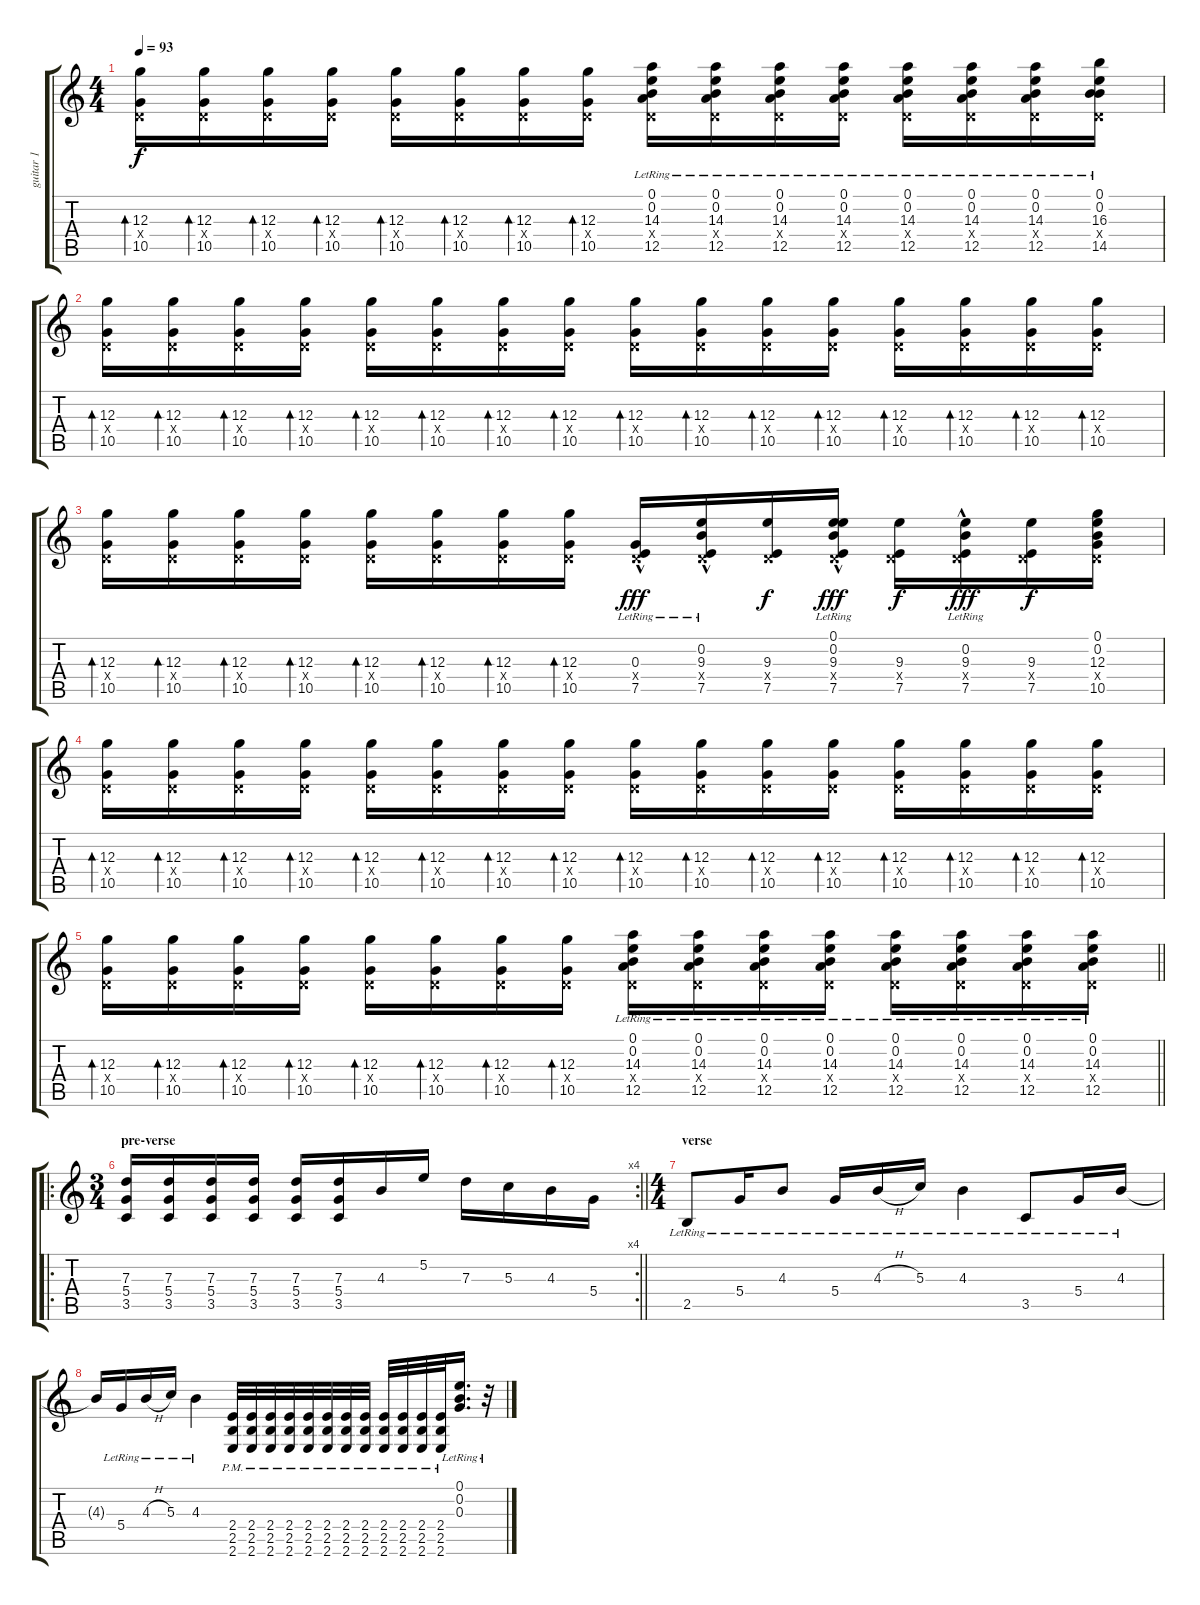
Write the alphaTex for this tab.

\track ("guitar 1" "guitar 1") {instrument distortionguitar}
\staff {score tabs}
\tuning (E4 B3 G3 D3 A2 D2) {hide}
\ts (4 4)
\tempo 93
\clef g2
\ks c
(12.3 0.4{x} 10.5).16{bd 60 dy f} (12.3 0.4{x} 10.5).16{bd 60} (12.3 0.4{x} 10.5).16{bd 60} (12.3 0.4{x} 10.5).16{bd 60} (12.3 0.4{x} 10.5).16{bd 60} (12.3 0.4{x} 10.5).16{bd 60} (12.3 0.4{x} 10.5).16{bd 60} (12.3 0.4{x} 10.5).16{bd 60} (0.1{lr} 0.2{lr} 14.3 0.4{x} 12.5).16 (0.1{lr} 0.2{lr} 14.3 0.4{x} 12.5).16 (0.1{lr} 0.2{lr} 14.3 0.4{x} 12.5).16 (0.1{lr} 0.2{lr} 14.3 0.4{x} 12.5).16 (0.1{lr} 0.2{lr} 14.3 0.4{x} 12.5).16 (0.1{lr} 0.2{lr} 14.3 0.4{x} 12.5).16 (0.1{lr} 0.2{lr} 14.3 0.4{x} 12.5).16 (0.1{lr} 0.2{lr} 16.3 0.4{x} 14.5).16 |
(12.3 0.4{x} 10.5).16{bd 60} (12.3 0.4{x} 10.5).16{bd 60} (12.3 0.4{x} 10.5).16{bd 60} (12.3 0.4{x} 10.5).16{bd 60} (12.3 0.4{x} 10.5).16{bd 60} (12.3 0.4{x} 10.5).16{bd 60} (12.3 0.4{x} 10.5).16{bd 60} (12.3 0.4{x} 10.5).16{bd 60} (12.3 0.4{x} 10.5).16{bd 60} (12.3 0.4{x} 10.5).16{bd 60} (12.3 0.4{x} 10.5).16{bd 60} (12.3 0.4{x} 10.5).16{bd 60} (12.3 0.4{x} 10.5).16{bd 60} (12.3 0.4{x} 10.5).16{bd 60} (12.3 0.4{x} 10.5).16{bd 60} (12.3 0.4{x} 10.5).16{bd 60} |
(12.3 0.4{x} 10.5).16{bd 60} (12.3 0.4{x} 10.5).16{bd 60} (12.3 0.4{x} 10.5).16{bd 60} (12.3 0.4{x} 10.5).16{bd 60} (12.3 0.4{x} 10.5).16{bd 60} (12.3 0.4{x} 10.5).16{bd 60} (12.3 0.4{x} 10.5).16{bd 60} (12.3 0.4{x} 10.5).16{bd 60} (0.3{hac lr} 0.4{x} 7.5).16{dy fff} (0.2{hac lr} 9.3 0.4{x} 7.5).16 (9.3 0.4{x} 7.5).16{dy f} (0.1{hac lr} 0.2{lr} 9.3 0.4{x} 7.5).16{dy fff} (9.3 0.4{x} 7.5).16{dy f} (0.2{hac lr} 9.3 0.4{x} 7.5).16{dy fff} (9.3 0.4{x} 7.5).16{dy f} (0.1 0.2 12.3 0.4{x} 10.5).16 |
(12.3 0.4{x} 10.5).16{bd 60} (12.3 0.4{x} 10.5).16{bd 60} (12.3 0.4{x} 10.5).16{bd 60} (12.3 0.4{x} 10.5).16{bd 60} (12.3 0.4{x} 10.5).16{bd 60} (12.3 0.4{x} 10.5).16{bd 60} (12.3 0.4{x} 10.5).16{bd 60} (12.3 0.4{x} 10.5).16{bd 60} (12.3 0.4{x} 10.5).16{bd 60} (12.3 0.4{x} 10.5).16{bd 60} (12.3 0.4{x} 10.5).16{bd 60} (12.3 0.4{x} 10.5).16{bd 60} (12.3 0.4{x} 10.5).16{bd 60} (12.3 0.4{x} 10.5).16{bd 60} (12.3 0.4{x} 10.5).16{bd 60} (12.3 0.4{x} 10.5).16{bd 60} |
\barLineRight lightlight
(12.3 0.4{x} 10.5).16{bd 60} (12.3 0.4{x} 10.5).16{bd 60} (12.3 0.4{x} 10.5).16{bd 60} (12.3 0.4{x} 10.5).16{bd 60} (12.3 0.4{x} 10.5).16{bd 60} (12.3 0.4{x} 10.5).16{bd 60} (12.3 0.4{x} 10.5).16{bd 60} (12.3 0.4{x} 10.5).16{bd 60} (0.1{lr} 0.2{lr} 14.3 0.4{x} 12.5).16 (0.1{lr} 0.2{lr} 14.3 0.4{x} 12.5).16 (0.1{lr} 0.2{lr} 14.3 0.4{x} 12.5).16 (0.1{lr} 0.2{lr} 14.3 0.4{x} 12.5).16 (0.1{lr} 0.2{lr} 14.3 0.4{x} 12.5).16 (0.1{lr} 0.2{lr} 14.3 0.4{x} 12.5).16 (0.1{lr} 0.2{lr} 14.3 0.4{x} 12.5).16 (0.1{lr} 0.2{lr} 14.3 0.4{x} 12.5).16 |
\ro
\rc 4
\ts (3 4)
\section ("" "pre-verse")
\barLineRight lightlight
(7.3 5.4 3.5).16 (7.3 5.4 3.5).16 (7.3 5.4 3.5).16 (7.3 5.4 3.5).16 (7.3 5.4 3.5).16 (7.3 5.4 3.5).16 4.3.16 5.2.16 7.3.16 5.3.16 4.3.16 5.4.16 |
\ts (4 4)
\section ("" "verse")
2.5{lr}.8 5.4{lr}.16 4.3{lr}.8 5.4{lr}.16 4.3{h lr}.16 5.3{lr}.16 4.3{lr}.4 3.5{lr}.8 5.4{lr}.16 4.3{lr}.16 |
4.3{t}.16 5.4{lr}.16 4.3{h lr}.16 5.3{lr}.16 4.3{lr}.4 (2.4{pm} 2.5{pm} 2.6{pm}).32 (2.4{pm} 2.5{pm} 2.6{pm}).32 (2.4{pm} 2.5{pm} 2.6{pm}).32 (2.4{pm} 2.5{pm} 2.6{pm}).32 (2.4{pm} 2.5{pm} 2.6{pm}).32 (2.4{pm} 2.5{pm} 2.6{pm}).32 (2.4{pm} 2.5{pm} 2.6{pm}).32 (2.4{pm} 2.5{pm} 2.6{pm}).32 (2.4{pm} 2.5{pm} 2.6{pm}).32 (2.4{pm} 2.5{pm} 2.6{pm}).32 (2.4{pm} 2.5{pm} 2.6{pm}).32 (2.4{pm} 2.5{pm} 2.6{pm}).32 (0.1 0.2 0.3{lr}).16{d} r.32
